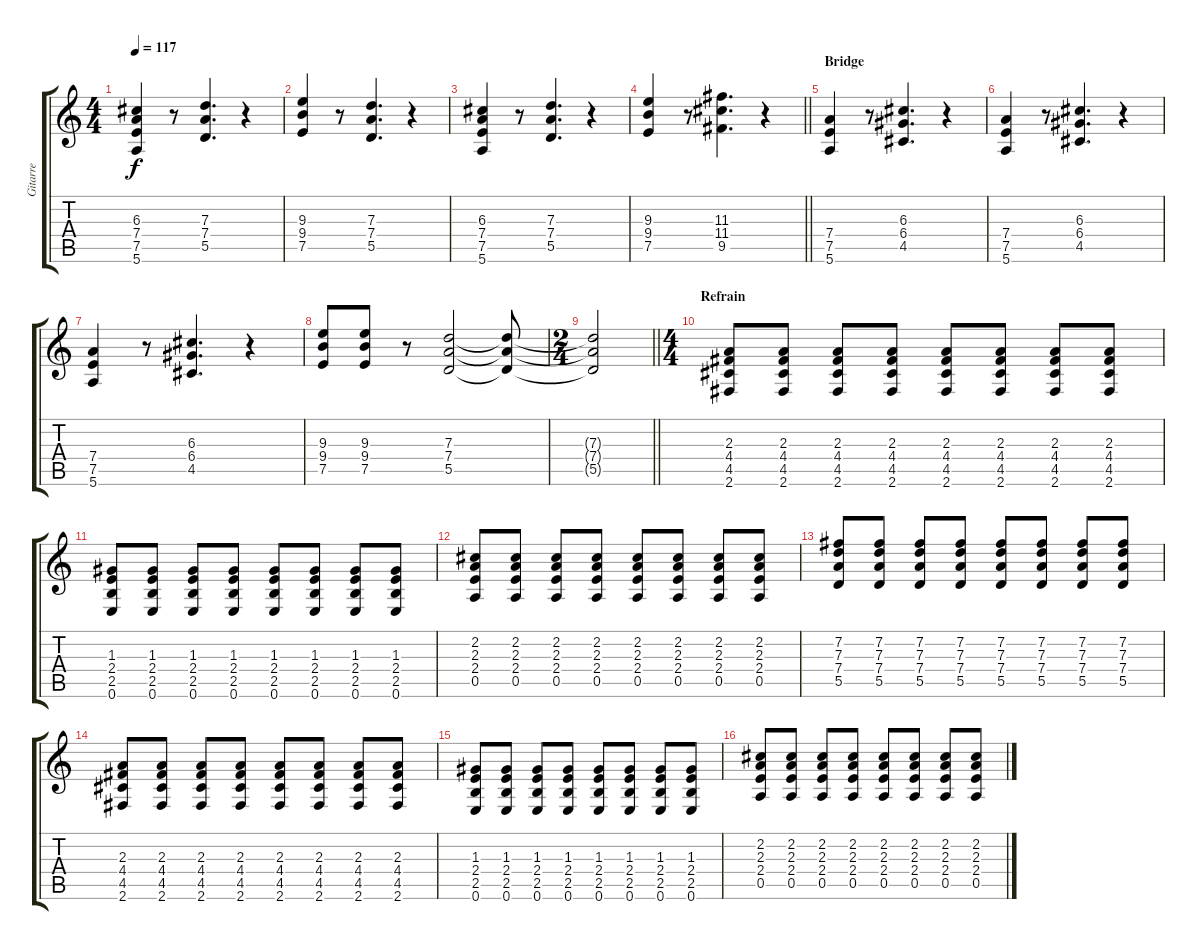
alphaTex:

\track ("Gitarre" "Gitarre") {instrument acousticguitarsteel}
\staff {score tabs}
\tuning (E4 B3 G3 D3 A2 E2) {hide}
\ts (4 4)
\tempo 117
\clef g2
\ks c
(6.3 7.4 7.5 5.6).4{dy f} r.8 (7.3 7.4 5.5).4{d} r.4 |
(9.3 9.4 7.5).4 r.8 (7.3 7.4 5.5).4{d} r.4 |
(6.3 7.4 7.5 5.6).4 r.8 (7.3 7.4 5.5).4{d} r.4 |
\barLineRight lightlight
(9.3 9.4 7.5).4 r.8 (11.3 11.4 9.5).4{d} r.4 |
\section ("" "Bridge")
(7.4 7.5 5.6).4 r.8 (6.3 6.4 4.5).4{d} r.4 |
(7.4 7.5 5.6).4 r.8 (6.3 6.4 4.5).4{d} r.4 |
(7.4 7.5 5.6).4 r.8 (6.3 6.4 4.5).4{d} r.4 |
(9.3 9.4 7.5).8 (9.3 9.4 7.5).8 r.8 (7.3 7.4 5.5).2 (7.3{t} 7.4{t} 5.5{t}).8 |
\ts (2 4)
\barLineRight lightlight
(7.3{t} 7.4{t} 5.5{t}).2 |
\ts (4 4)
\section ("" "Refrain")
(2.3 4.4 4.5 2.6).8 (2.3 4.4 4.5 2.6).8 (2.3 4.4 4.5 2.6).8 (2.3 4.4 4.5 2.6).8 (2.3 4.4 4.5 2.6).8 (2.3 4.4 4.5 2.6).8 (2.3 4.4 4.5 2.6).8 (2.3 4.4 4.5 2.6).8 |
(1.3 2.4 2.5 0.6).8 (1.3 2.4 2.5 0.6).8 (1.3 2.4 2.5 0.6).8 (1.3 2.4 2.5 0.6).8 (1.3 2.4 2.5 0.6).8 (1.3 2.4 2.5 0.6).8 (1.3 2.4 2.5 0.6).8 (1.3 2.4 2.5 0.6).8 |
(2.2 2.3 2.4 0.5).8 (2.2 2.3 2.4 0.5).8 (2.2 2.3 2.4 0.5).8 (2.2 2.3 2.4 0.5).8 (2.2 2.3 2.4 0.5).8 (2.2 2.3 2.4 0.5).8 (2.2 2.3 2.4 0.5).8 (2.2 2.3 2.4 0.5).8 |
(7.2 7.3 7.4 5.5).8 (7.2 7.3 7.4 5.5).8 (7.2 7.3 7.4 5.5).8 (7.2 7.3 7.4 5.5).8 (7.2 7.3 7.4 5.5).8 (7.2 7.3 7.4 5.5).8 (7.2 7.3 7.4 5.5).8 (7.2 7.3 7.4 5.5).8 |
(2.3 4.4 4.5 2.6).8 (2.3 4.4 4.5 2.6).8 (2.3 4.4 4.5 2.6).8 (2.3 4.4 4.5 2.6).8 (2.3 4.4 4.5 2.6).8 (2.3 4.4 4.5 2.6).8 (2.3 4.4 4.5 2.6).8 (2.3 4.4 4.5 2.6).8 |
(1.3 2.4 2.5 0.6).8 (1.3 2.4 2.5 0.6).8 (1.3 2.4 2.5 0.6).8 (1.3 2.4 2.5 0.6).8 (1.3 2.4 2.5 0.6).8 (1.3 2.4 2.5 0.6).8 (1.3 2.4 2.5 0.6).8 (1.3 2.4 2.5 0.6).8 |
(2.2 2.3 2.4 0.5).8 (2.2 2.3 2.4 0.5).8 (2.2 2.3 2.4 0.5).8 (2.2 2.3 2.4 0.5).8 (2.2 2.3 2.4 0.5).8 (2.2 2.3 2.4 0.5).8 (2.2 2.3 2.4 0.5).8 (2.2 2.3 2.4 0.5).8
